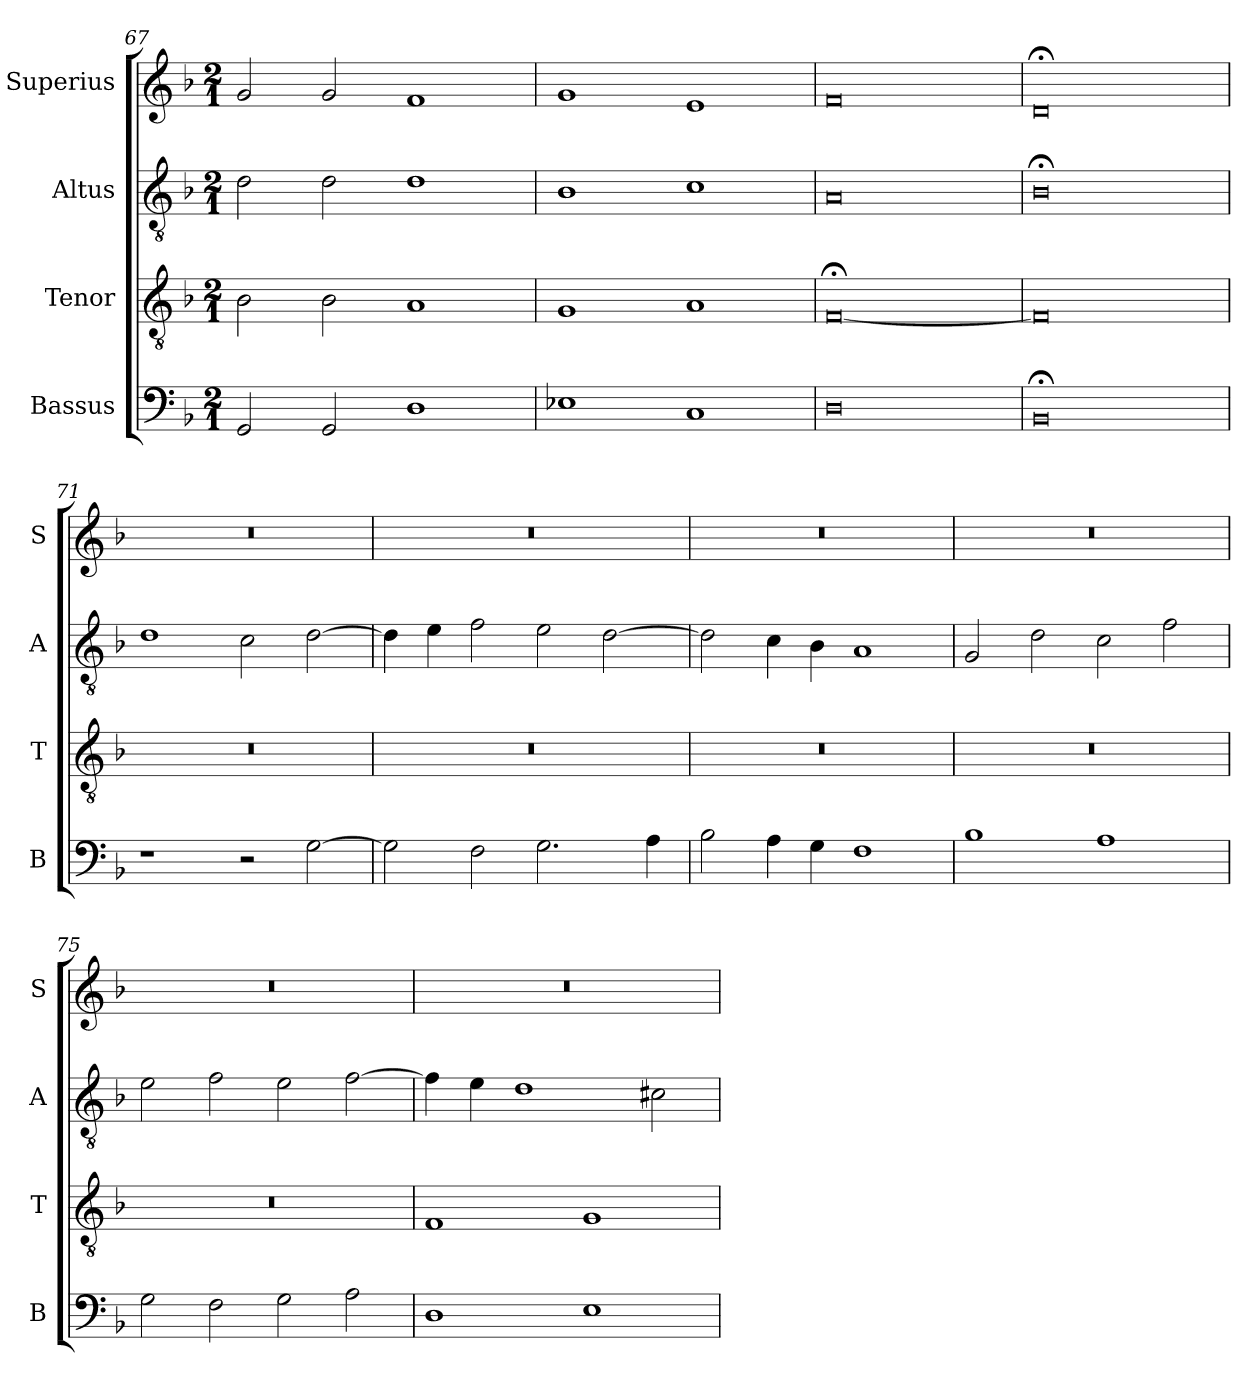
**kern	**kern	**kern	**kern
*part4	*part3	*part2	*part1
*staff4	*staff3	*staff2	*staff1
*I"Bassus	*I"Tenor	*I"Altus	*I"Superius
*I'B	*I'T	*I'A	*I'S
*clefF4	*clefGv2	*clefGv2	*clefG2
*k[b-]	*k[b-]	*k[b-]	*k[b-]
*M2/1	*M2/1	*M2/1	*M2/1
=67	=67	=67	=67
2GG/	2B-\	2d\	2g/
2GG/	2B-\	2d\	2g/
1D	1A	1d	1f
=68	=68	=68	=68
1E-X	1G	1B-	1g
1C	1A	1c	1e
=69	=69	=69	=69
0D	[0F;<	0A	0f
=70	=70	=70	=70
0BB-;<	0F]	0B-;<	0d;<
=71	=71	=71	=71
1r	0r	1d	0r
2r	.	2c\	.
[2G\	.	[2d\	.
=72	=72	=72	=72
2G\]	0r	4d\]	0r
.	.	4e\	.
2F\	.	2f\	.
2.G\	.	2e\	.
.	.	[2d\	.
4A\	.	.	.
=73	=73	=73	=73
2B-\	0r	2d\]	0r
4A\	.	4c\	.
4G\	.	4B-\	.
1F	.	1A	.
=74	=74	=74	=74
1B-	0r	2G/	0r
.	.	2d\	.
1A	.	2c\	.
.	.	2f\	.
=75	=75	=75	=75
2G\	0r	2e\	0r
2F\	.	2f\	.
2G\	.	2e\	.
2A\	.	[2f\	.
=76	=76	=76	=76
1D	1F	4f\]	0r
.	.	4e\	.
.	.	1d	.
1E	1G	.	.
.	.	2c#X\	.
=	=	=	=
*-	*-	*-	*-
